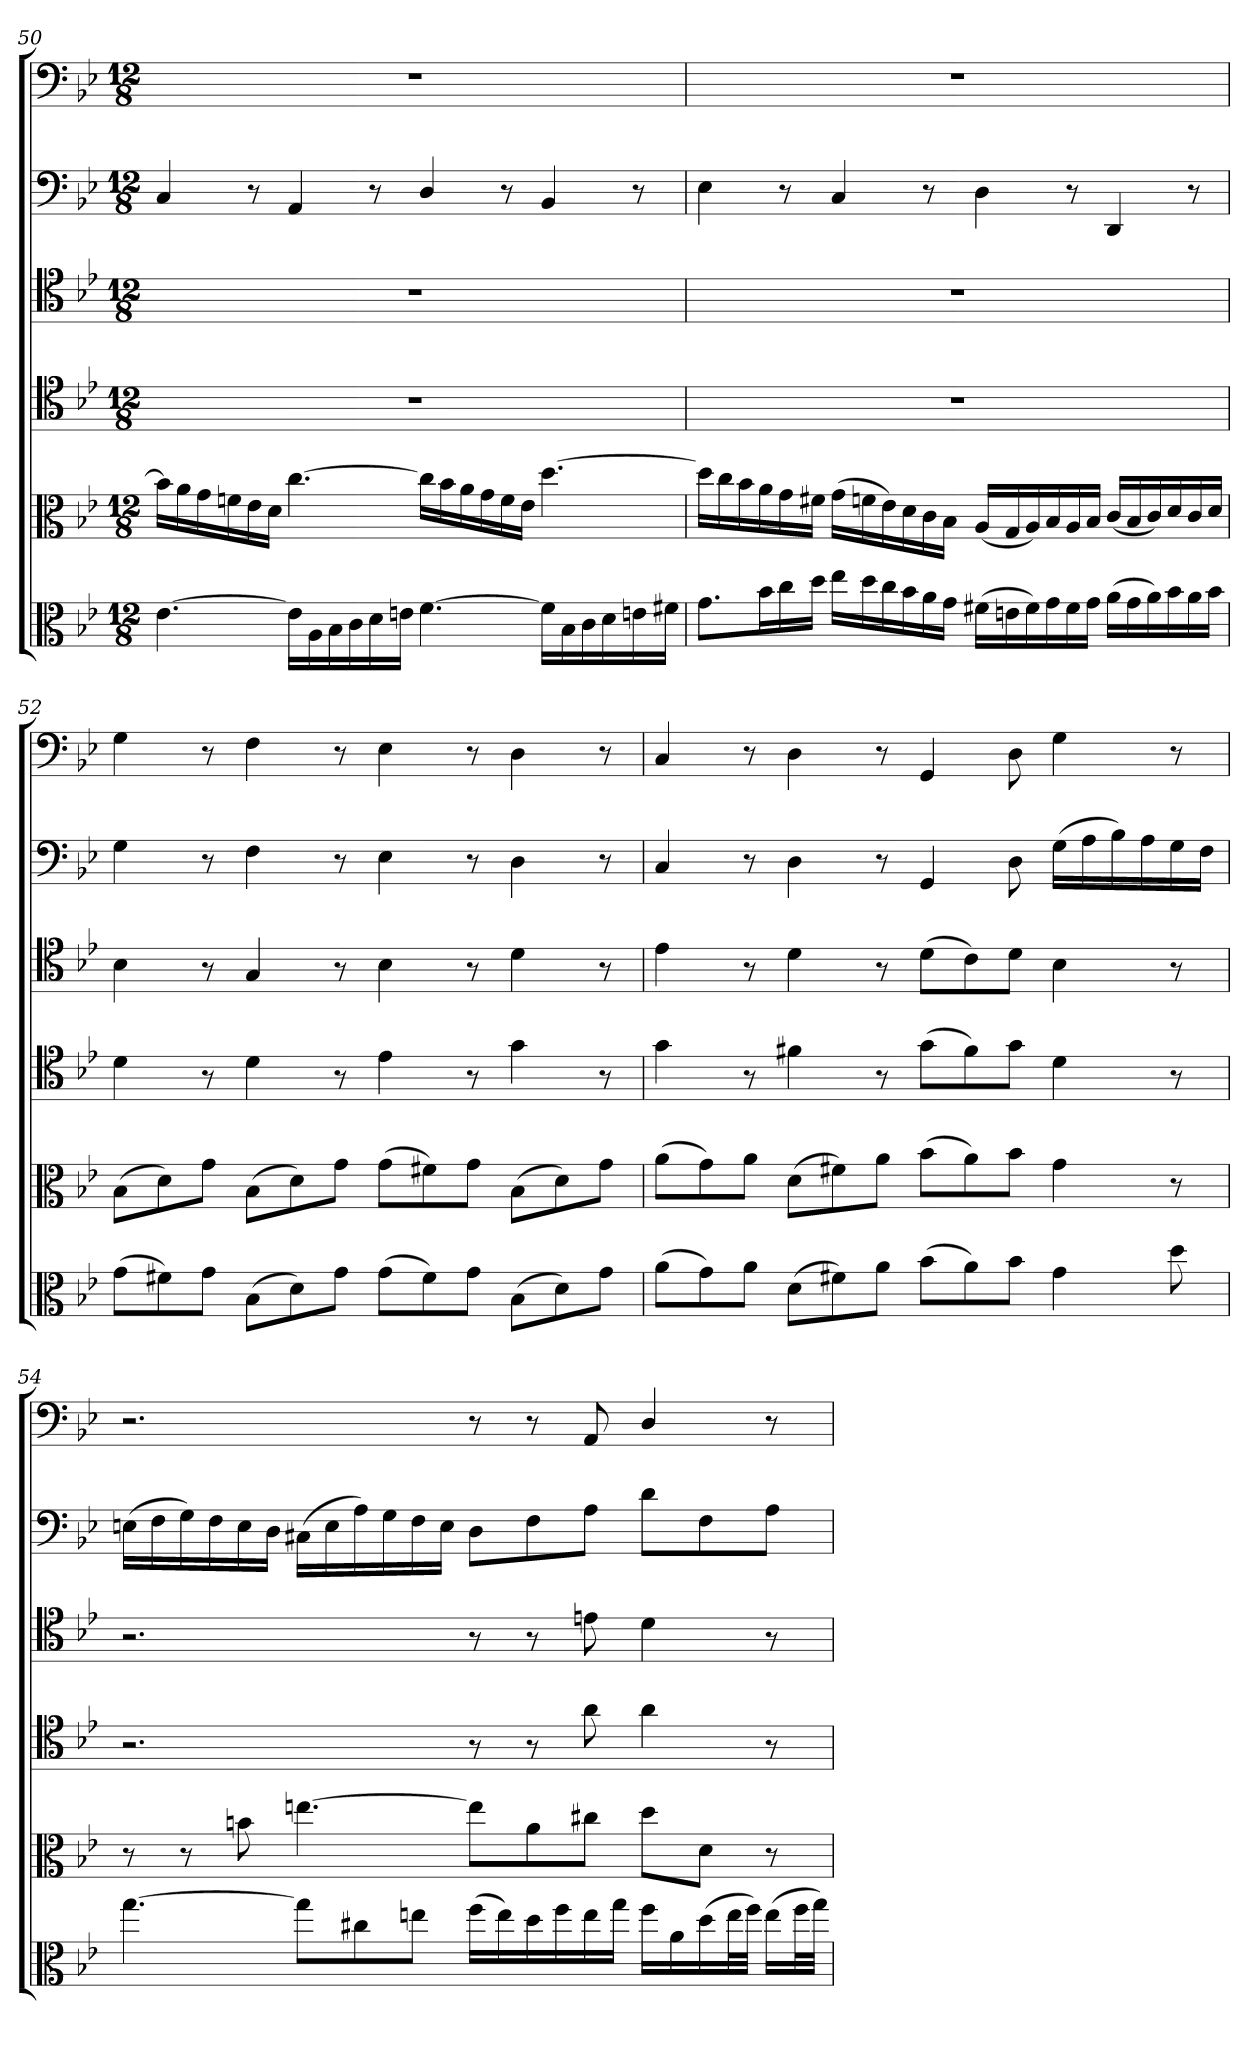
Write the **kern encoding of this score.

**kern	**kern	**kern	**kern	**kern	**kern
*part6	*part5	*part4	*part3	*part2	*part1
*staff6	*staff5	*staff4	*staff3	*staff2	*staff1
*clefC3	*clefC3	*clefC4	*clefC4	*clefF4	*clefF4
*k[b-e-]	*k[b-e-]	*k[b-e-]	*k[b-e-]	*k[b-e-]	*k[b-e-]
*B-:	*B-:	*B-:	*B-:	*B-:	*B-:
*M12/8	*M12/8	*M12/8	*M12/8	*M12/8	*M12/8
=50	=50	=50	=50	=50	=50
[4.e-\	16b-\LL]	1.r	1.r	4C/	1.r
.	16a\	.	.	.	.
.	16g\	.	.	.	.
.	16fn\	.	.	.	.
.	16e-\	.	.	8r	.
.	16d\JJ	.	.	.	.
16e-\LL]	[4.cc\	.	.	4AA/	.
16A\	.	.	.	.	.
16B-\	.	.	.	.	.
16c\	.	.	.	.	.
16d\	.	.	.	8r	.
16en\JJ	.	.	.	.	.
[4.f\	16cc\LL]	.	.	4D/	.
.	16b-\	.	.	.	.
.	16a\	.	.	.	.
.	16g\	.	.	.	.
.	16f\	.	.	8r	.
.	16e-\JJ	.	.	.	.
16f\LL]	[4.dd\	.	.	4BB-/	.
16B-\	.	.	.	.	.
16c\	.	.	.	.	.
16d\	.	.	.	.	.
16en\	.	.	.	8r	.
16f#X\JJ	.	.	.	.	.
=51	=51	=51	=51	=51	=51
8.g\L	16dd\LL]	1.r	1.r	4E-\	1.r
.	16cc\	.	.	.	.
.	16b-\	.	.	.	.
16b-\L	16a\	.	.	.	.
16cc\	16g\	.	.	8r	.
16dd\JJ	16f#X\JJ	.	.	.	.
16ee-\LL	(16g\LL	.	.	4C/	.
16dd\	16fn\	.	.	.	.
16cc\	16e-\)	.	.	.	.
16b-\	16d\	.	.	.	.
16a\	16c\	.	.	8r	.
16g\JJ	16B-\JJ	.	.	.	.
(16f#X\LL	(16A/LL	.	.	4D\	.
16en\	16G/	.	.	.	.
16f#\)	16A/)	.	.	.	.
16g\	16B-/	.	.	.	.
16f#\	16A/	.	.	8r	.
16g\JJ	16B-/JJ	.	.	.	.
(16a\LL	(16c/LL	.	.	4DD/	.
16g\	16B-/	.	.	.	.
16a\)	16c/)	.	.	.	.
16b-\	16d/	.	.	.	.
16a\	16c/	.	.	8r	.
16b-\JJ	16d/JJ	.	.	.	.
=52	=52	=52	=52	=52	=52
(8g\L	(8B-\L	4d\	4B-\	4G\	4G\
8f#X\)	8d\)	.	.	.	.
8g\J	8g\J	8r	8r	8r	8r
(8B-\L	(8B-\L	4d\	4G/	4F\	4F\
8d\)	8d\)	.	.	.	.
8g\J	8g\J	8r	8r	8r	8r
(8g\L	(8g\L	4e-\	4B-\	4E-\	4E-\
8f#\)	8f#X\)	.	.	.	.
8g\J	8g\J	8r	8r	8r	8r
(8B-\L	(8B-\L	4g\	4d\	4D\	4D\
8d\)	8d\)	.	.	.	.
8g\J	8g\J	8r	8r	8r	8r
=53	=53	=53	=53	=53	=53
(8a\L	(8a\L	4g\	4e-\	4C/	4C/
8g\)	8g\)	.	.	.	.
8a\J	8a\J	8r	8r	8r	8r
(8d\L	(8d\L	4f#X\	4d\	4D\	4D\
8f#X\)	8f#X\)	.	.	.	.
8a\J	8a\J	8r	8r	8r	8r
(8b-\L	(8b-\L	(8g\L	(8d\L	4GG/	4GG/
8a\)	8a\)	8f#\)	8c\)	.	.
8b-\J	8b-\J	8g\J	8d\J	8D\	8D\
4g\	4g\	4d\	4B-\	(16G\LL	4G\
.	.	.	.	16A\	.
.	.	.	.	16B-\)	.
.	.	.	.	16A\	.
8dd\	8r	8r	8r	16G\	8r
.	.	.	.	16F\JJ	.
=54	=54	=54	=54	=54	=54
[4.gg\	8r	2.r	2.r	(16En\LL	2.r
.	.	.	.	16F\	.
.	8r	.	.	16G\)	.
.	.	.	.	16F\	.
.	8bn\	.	.	16E\	.
.	.	.	.	16D\JJ	.
8gg\L]	[4.een\	.	.	(16C#X\LL	.
.	.	.	.	16E\	.
8cc#X\	.	.	.	16A\)	.
.	.	.	.	16G\	.
8een\J	.	.	.	16F\	.
.	.	.	.	16E\JJ	.
(16ff\LL	8ee\L]	8r	8r	8D\L	8r
16ee\)	.	.	.	.	.
16dd\	8a\	8r	8r	8F\	8r
16ff\	.	.	.	.	.
16ee\	8cc#X\J	8a\	8en\	8A\J	8AA/
16gg\JJ	.	.	.	.	.
16ff\LL	8dd\L	4a\	4d\	8d\L	4D/
16a\	.	.	.	.	.
(16dd\	8d\J	.	.	8F\	.
32ee\L	.	.	.	.	.
32ff\JJJ)	.	.	.	.	.
(16ee\LL	8r	8r	8r	8A\J	8r
32ff\L	.	.	.	.	.
32gg\JJJ)	.	.	.	.	.
=	=	=	=	=	=
*-	*-	*-	*-	*-	*-
